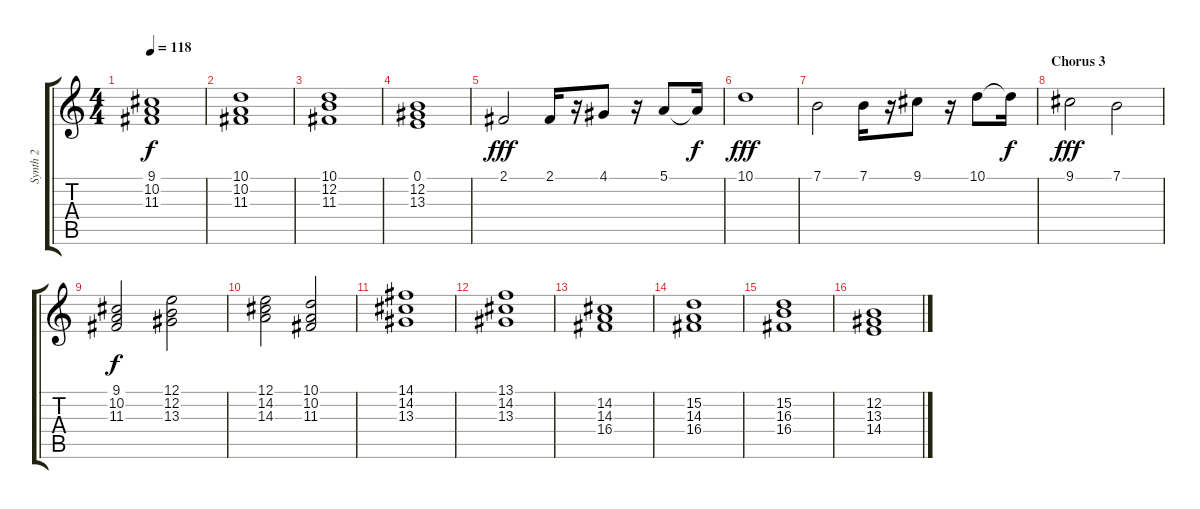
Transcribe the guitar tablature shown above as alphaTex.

\track ("Synth 2" "Synth 2") {instrument pad2warm}
\staff {score tabs}
\tuning (E4 B3 G3 D3 A2 E2) {hide}
\ts (4 4)
\tempo 118
\clef g2
\ks c
(9.1 10.2 11.3).1{dy f volume 8} |
(10.1 10.2 11.3).1 |
(10.1 12.2 11.3).1 |
(0.1 12.2 13.3).1 |
2.1.2{dy fff volume 16} 2.1.16 r.16 4.1.8 r.16 5.1.8 5.1{t}.16{dy f} |
10.1.1{dy fff} |
7.1.2 7.1.16 r.16 9.1.8 r.16 10.1.8 10.1{t}.16{dy f} |
\section ("" "Chorus 3")
9.1.2{dy fff} 7.1.2 |
(9.1 10.2 11.3).2{dy f} (12.1 12.2 13.3).2 |
(12.1 14.2 14.3).2 (10.1 10.2 11.3).2 |
(14.1 14.2 13.3).1 |
(13.1 14.2 13.3).1 |
(14.2 14.3 16.4).1 |
(15.2 14.3 16.4).1 |
(15.2 16.3 16.4).1 |
(12.2 13.3 14.4).1
